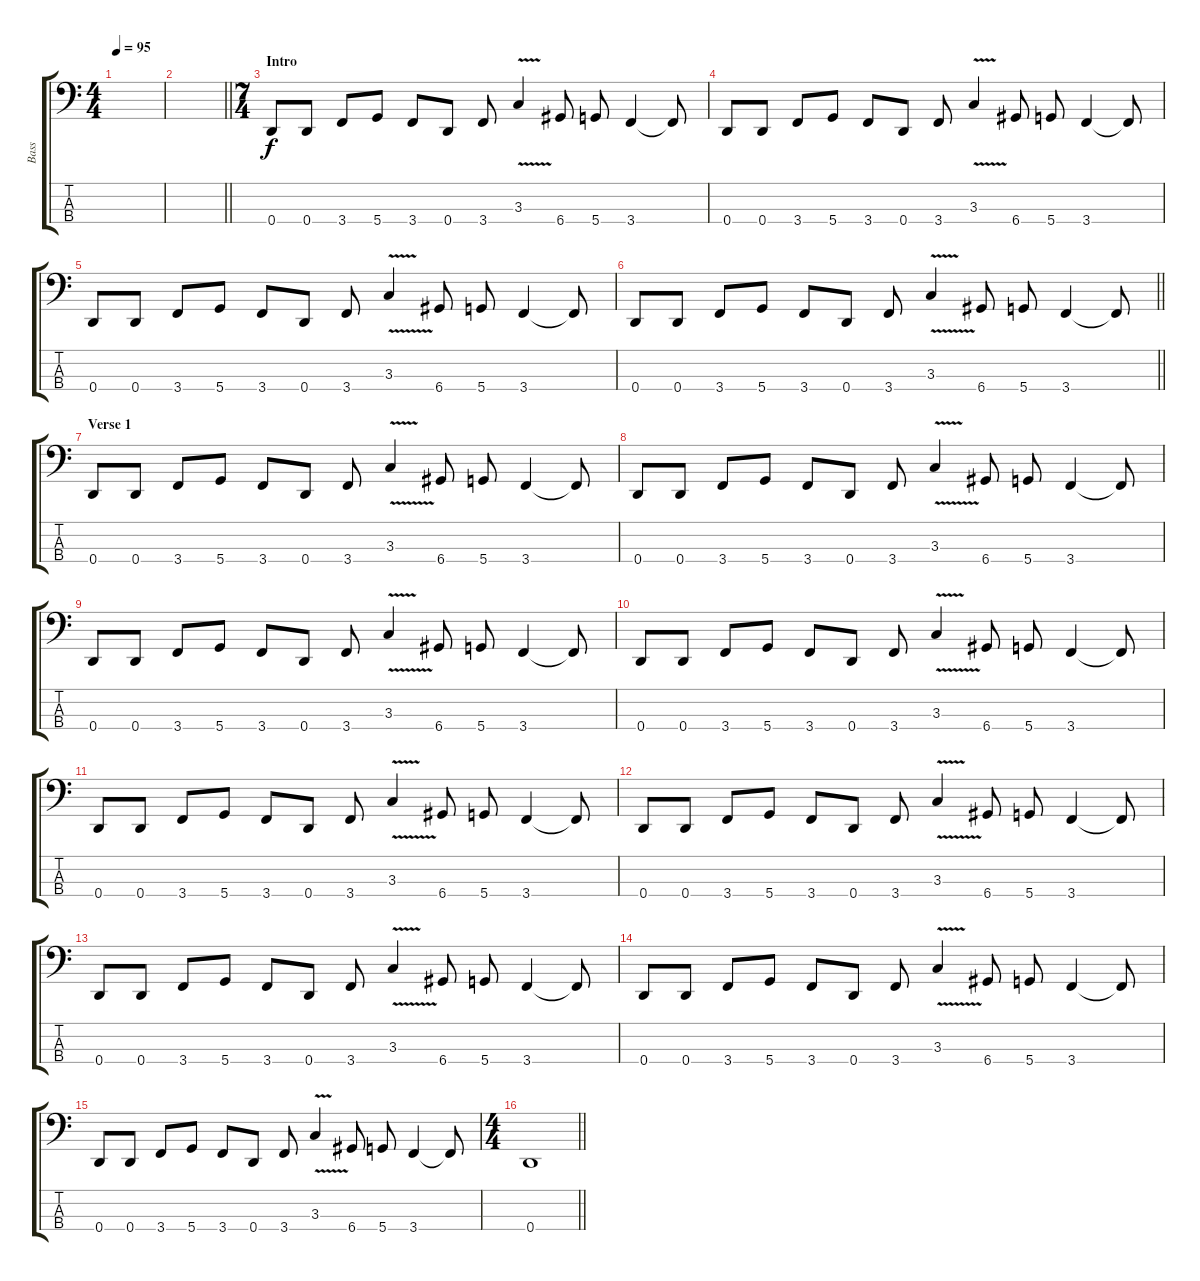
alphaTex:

\track ("Bass" "Bass") {instrument electricbassfinger}
\staff {score tabs}
\tuning (G2 D2 A1 D1) {hide}
\ts (4 4)
\tempo 95
\clef f4
\ks c
|
\barLineRight lightlight
|
\ts (7 4)
\section ("" "Intro")
0.4.8 0.4.8 3.4.8 5.4.8 3.4.8 0.4.8 3.4.8 3.3{v}.4 6.4.8 5.4.8 3.4.4 3.4{t}.8 |
0.4.8 0.4.8 3.4.8 5.4.8 3.4.8 0.4.8 3.4.8 3.3{v}.4 6.4.8 5.4.8 3.4.4 3.4{t}.8 |
0.4.8 0.4.8 3.4.8 5.4.8 3.4.8 0.4.8 3.4.8 3.3{v}.4 6.4.8 5.4.8 3.4.4 3.4{t}.8 |
\barLineRight lightlight
0.4.8 0.4.8 3.4.8 5.4.8 3.4.8 0.4.8 3.4.8 3.3{v}.4 6.4.8 5.4.8 3.4.4 3.4{t}.8 |
\section ("" "Verse 1")
0.4.8 0.4.8 3.4.8 5.4.8 3.4.8 0.4.8 3.4.8 3.3{v}.4 6.4.8 5.4.8 3.4.4 3.4{t}.8 |
0.4.8 0.4.8 3.4.8 5.4.8 3.4.8 0.4.8 3.4.8 3.3{v}.4 6.4.8 5.4.8 3.4.4 3.4{t}.8 |
0.4.8 0.4.8 3.4.8 5.4.8 3.4.8 0.4.8 3.4.8 3.3{v}.4 6.4.8 5.4.8 3.4.4 3.4{t}.8 |
0.4.8 0.4.8 3.4.8 5.4.8 3.4.8 0.4.8 3.4.8 3.3{v}.4 6.4.8 5.4.8 3.4.4 3.4{t}.8 |
0.4.8 0.4.8 3.4.8 5.4.8 3.4.8 0.4.8 3.4.8 3.3{v}.4 6.4.8 5.4.8 3.4.4 3.4{t}.8 |
0.4.8 0.4.8 3.4.8 5.4.8 3.4.8 0.4.8 3.4.8 3.3{v}.4 6.4.8 5.4.8 3.4.4 3.4{t}.8 |
0.4.8 0.4.8 3.4.8 5.4.8 3.4.8 0.4.8 3.4.8 3.3{v}.4 6.4.8 5.4.8 3.4.4 3.4{t}.8 |
0.4.8 0.4.8 3.4.8 5.4.8 3.4.8 0.4.8 3.4.8 3.3{v}.4 6.4.8 5.4.8 3.4.4 3.4{t}.8 |
0.4.8 0.4.8 3.4.8 5.4.8 3.4.8 0.4.8 3.4.8 3.3{v}.4 6.4.8 5.4.8 3.4.4 3.4{t}.8 |
\ts (4 4)
\barLineRight lightlight
0.4.1
